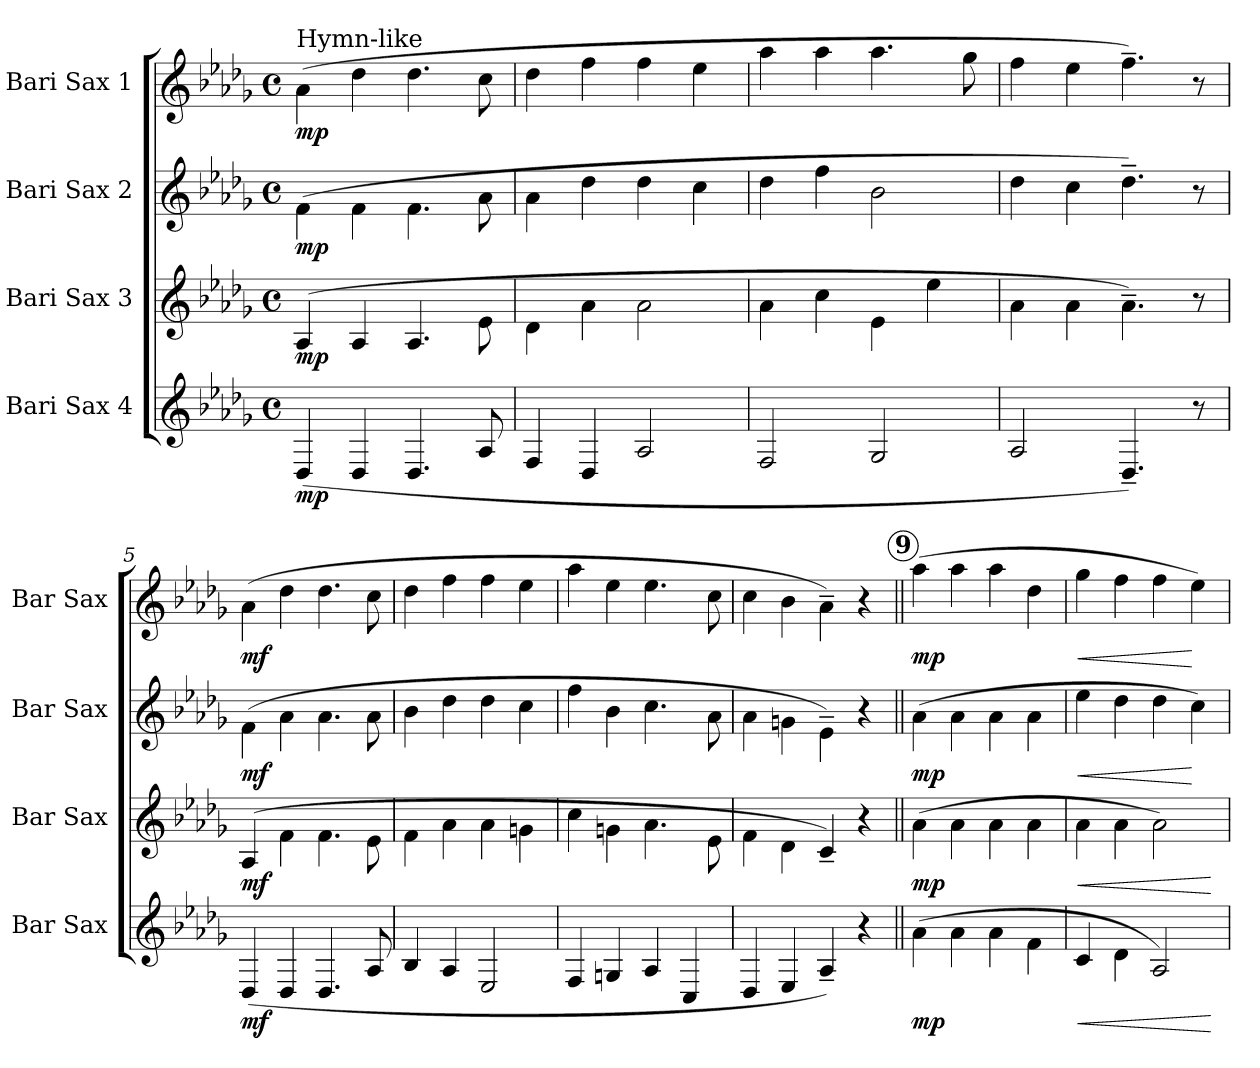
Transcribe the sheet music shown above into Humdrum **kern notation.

**kern	**dynam	**kern	**dynam	**kern	**dynam	**kern	**dynam
*part4	*part4	*part3	*part3	*part2	*part2	*part1	*part1
*staff4	*staff4	*staff3	*staff3	*staff2	*staff2	*staff1	*staff1
*I"Bari Sax 4	*	*I"Bari Sax 3	*	*I"Bari Sax 2	*	*I"Bari Sax 1	*
*I'Bar Sax	*	*I'Bar Sax	*	*I'Bar Sax	*	*I'Bar Sax	*
*clefG2	*	*clefG2	*	*clefG2	*	*clefG2	*
*ITrd12c21	*	*ITrd12c21	*	*ITrd12c21	*	*ITrd12c21	*
*k[b-e-a-d-g-]	*	*k[b-e-a-d-g-]	*	*k[b-e-a-d-g-]	*	*k[b-e-a-d-g-]	*
*D-:	*	*D-:	*	*D-:	*	*D-:	*
*M4/4	*	*M4/4	*	*M4/4	*	*M4/4	*
*met(c)	*	*met(c)	*	*met(c)	*	*met(c)	*
=1	=1	=1	=1	=1	=1	=1	=1
!	!	!	!	!	!	!LO:TX:a:t=Hymn-like	!
!	!LO:DY:b	!	!LO:DY:b	!	!LO:DY:b	!	!LO:DY:b
(>4DD-/	mp	(>4AA-/	mp	(>4F\	mp	(>4A-\	mp
4DD-/	.	4AA-/	.	4F\	.	4d-\	.
4.DD-/	.	4.AA-/	.	4.F\	.	4.d-\	.
8AA-/	.	8E-\	.	8A-\	.	8c\	.
=2	=2	=2	=2	=2	=2	=2	=2
4FF/	.	4D-\	.	4A-\	.	4d-\	.
4DD-/	.	4A-\	.	4d-\	.	4f\	.
2AA-/	.	2A-\	.	4d-\	.	4f\	.
.	.	.	.	4c\	.	4e-\	.
=3	=3	=3	=3	=3	=3	=3	=3
2FF/	.	4A-\	.	4d-\	.	4a-\	.
.	.	4c\	.	4f\	.	4a-\	.
2GG-/	.	4E-\	.	2B-\	.	4.a-\	.
.	.	4e-\	.	.	.	.	.
.	.	.	.	.	.	8g-\	.
=4	=4	=4	=4	=4	=4	=4	=4
2AA-/	.	4A-\	.	4d-\	.	4f\	.
.	.	4A-\	.	4c\	.	4e-\	.
4.DD-~</)	.	4.A-~>\)	.	4.d-~>\)	.	4.f~>\)	.
8r	.	8r	.	8r	.	8r	.
=5	=5	=5	=5	=5	=5	=5	=5
!	!LO:DY:b	!	!LO:DY:b	!	!LO:DY:b	!	!LO:DY:b
(<4DD-/	mf	(>4AA-/	mf	(>4F\	mf	(>4A-\	mf
4DD-/	.	4F\	.	4A-\	.	4d-\	.
4.DD-/	.	4.F\	.	4.A-\	.	4.d-\	.
8AA-/	.	8E-\	.	8A-\	.	8c\	.
=6	=6	=6	=6	=6	=6	=6	=6
4BB-/	.	4F\	.	4B-\	.	4d-\	.
4AA-/	.	4A-\	.	4d-\	.	4f\	.
2EE-/	.	4A-\	.	4d-\	.	4f\	.
.	.	4Gn\	.	4c\	.	4e-\	.
=7	=7	=7	=7	=7	=7	=7	=7
4FF/	.	4c\	.	4f\	.	4a-\	.
4GGn/	.	4Gn\	.	4B-\	.	4e-\	.
4AA-/	.	4.A-\	.	4.c\	.	4.e-\	.
4CC/	.	.	.	.	.	.	.
.	.	8E-\	.	8A-\	.	8c\	.
=8	=8	=8	=8	=8	=8	=8	=8
4DD-/	.	4F\	.	4A-\	.	4c\	.
4EE-/	.	4D-\	.	4Gn\	.	4B-\	.
4AA-~</)	.	4C~</)	.	4E-~>\)	.	4A-~>\)	.
4r	.	4r	.	4r	.	4r	.
!!LO:PB:g=z
!!LO:REH:place=s1:a:enc=circle:fs=12:t=9
=9||	=9||	=9||	=9||	=9||	=9||	=9||	=9||
!	!LO:DY:b	!	!LO:DY:b	!	!LO:DY:b	!	!LO:DY:b
(>4A-\	mp	(>4A-\	mp	(>4A-\	mp	(>4a-\	mp
4A-\	.	4A-\	.	4A-\	.	4a-\	.
4A-\	.	4A-\	.	4A-\	.	4a-\	.
4F\	.	4A-\	.	4A-\	.	4d-\	.
=10	=10	=10	=10	=10	=10	=10	=10
!	!LO:HP:b	!	!LO:HP:b	!	!LO:HP:b	!	!LO:HP:b
4C/	<	4A-\	<	4e-\	<	4g-\	<
4D-\	.	4A-\	.	4d-\	.	4f\	.
2AA-/)	.	2A-\)	.	4d-\	.	4f\	.
.	.	.	.	4c\)	[	4e-\)	[
.	[	.	[	.	.	.	.
=	=	=	=	=	=	=	=
*-	*-	*-	*-	*-	*-	*-	*-
